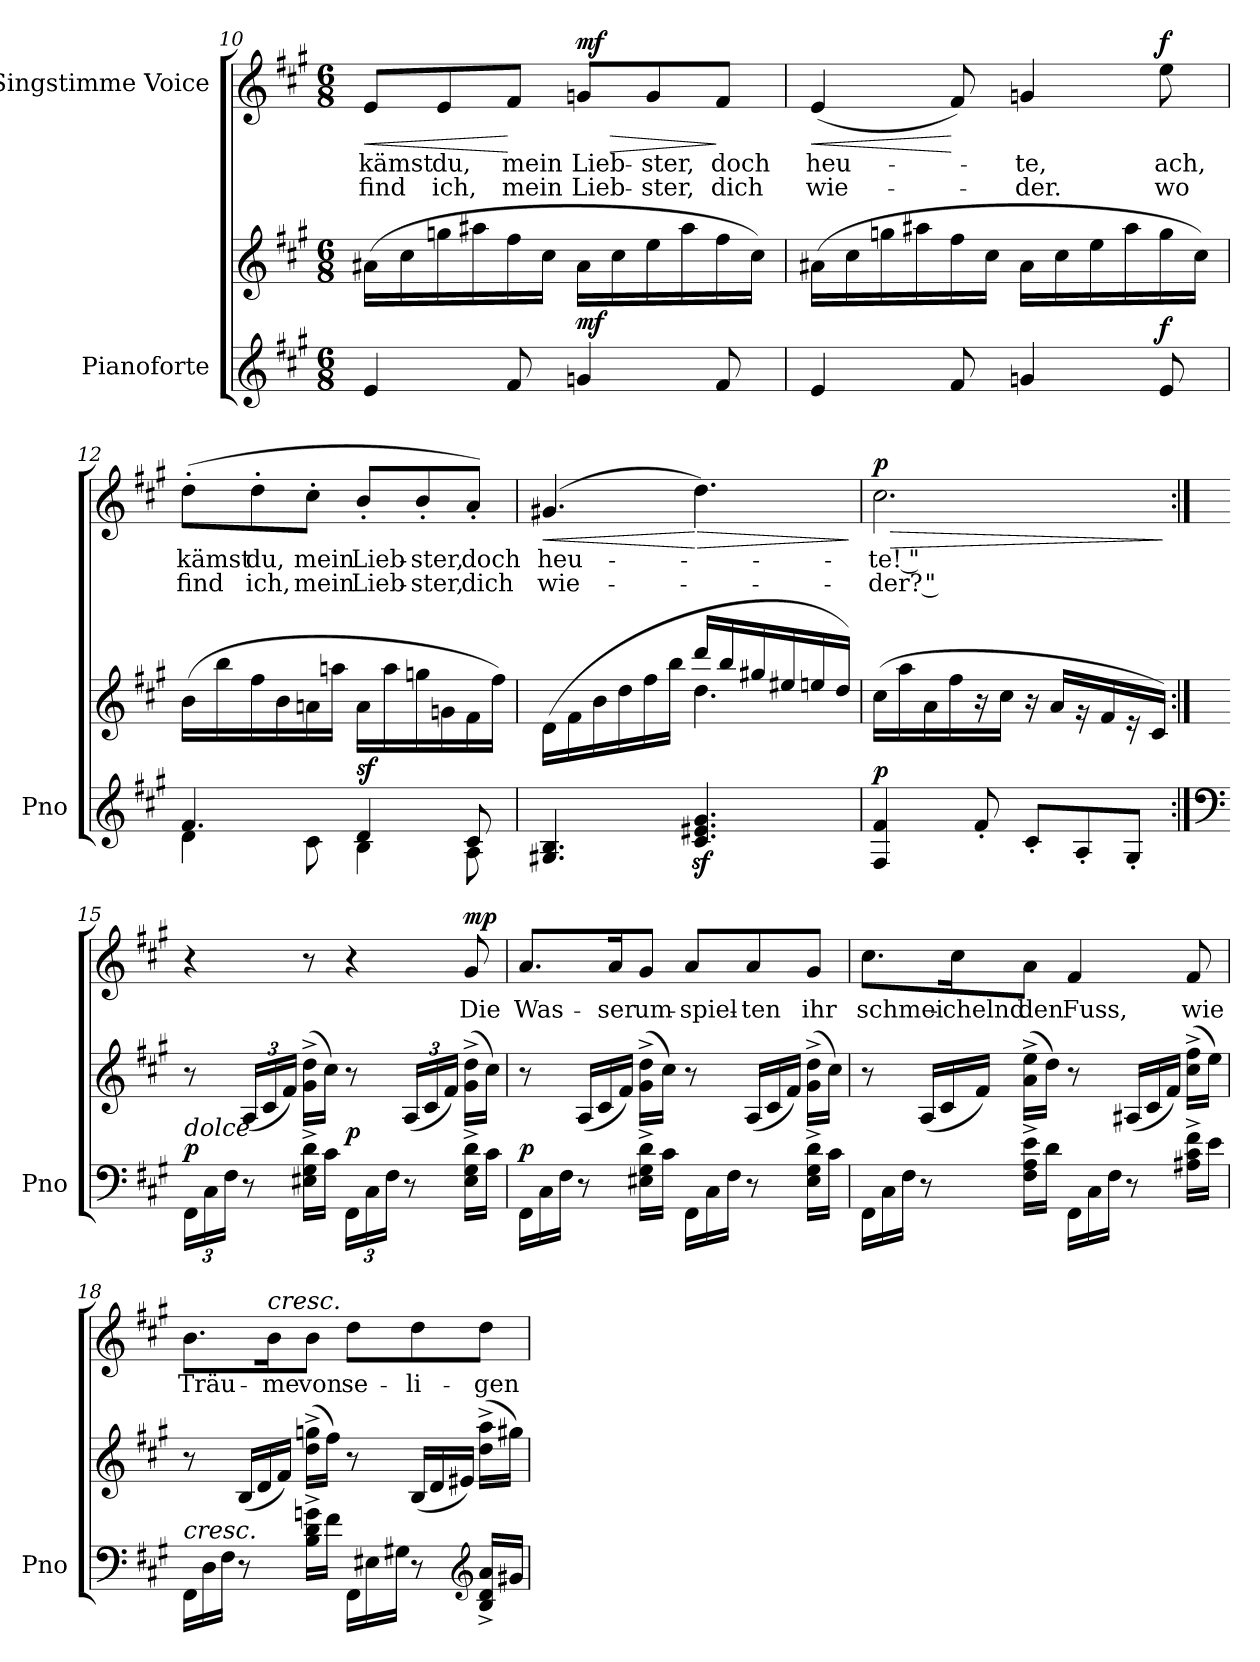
**kern	**kern	**dynam	**kern	**text	**text	**dynam
*part2	*part2	*part2	*part1	*part1	*part1	*part1
*staff3	*staff2	*staff2/3	*staff1	*staff1	*staff1	*staff1
*I"Pianoforte	*	*	*I"Singstimme Voice	*	*	*
*I'Pno	*	*	*	*	*	*
!!LO:PB:g=z
*clefG2	*clefG2	*	*clefG2	*	*	*
*k[f#c#g#]	*k[f#c#g#]	*	*k[f#c#g#]	*	*	*
*M6/8	*M6/8	*	*M6/8	*	*	*
=10	=10	=10	=10	=10	=10	=10
!	!	!	!	!LO:LY:b	!LO:LY:b	!LO:HP:b
4e/	(>16a#X\LL	.	8e/L	kämst	find	<
.	16cc#\	.	.	.	.	.
!	!	!	!	!LO:LY:b	!LO:LY:b	!
.	16ggn\	.	8e/	du,	ich,	.
.	16aa#X\	.	.	.	.	.
!	!	!	!	!LO:LY:b	!LO:LY:b	!
8f#/	16ff#\	.	8f#/J	mein	mein	[
.	16cc#\JJ	.	.	.	.	.
!	!	!LO:DY:a=2	!	!LO:LY:b	!LO:LY:b	!LO:HP:b
!	!	!	!	!	!	!LO:DY:n=1:a
4gn/	16a#\LL	mf	8gn/L	Lieb-	Lieb-	> mf
.	16cc#\	.	.	.	.	.
!	!	!	!	!LO:LY:b	!LO:LY:b	!
.	16ee\	.	8g/	-ster,	-ster,	.
.	16aa#\	.	.	.	.	.
!	!	!	!	!LO:LY:b	!LO:LY:b	!
8f#/	16ff#\	.	8f#/J	doch	dich	]
.	16cc#\JJ)	.	.	.	.	.
=11	=11	=11	=11	=11	=11	=11
!	!	!	!	!LO:LY:b	!LO:LY:b	!LO:HP:b
4e/	(>16a#X\LL	.	(<4e/	heu-	wie-	<
.	16cc#\	.	.	.	.	.
.	16ggn\	.	.	.	.	.
.	16aa#X\	.	.	.	.	.
8f#/	16ff#\	.	8f#/)	.	.	[
.	16cc#\JJ	.	.	.	.	.
!	!	!	!	!LO:LY:b	!LO:LY:b	!
4gn/	16a#\LL	.	4gn/	-te,	-der.	.
.	16cc#\	.	.	.	.	.
.	16ee\	.	.	.	.	.
.	16aa#\	.	.	.	.	.
!	!	!LO:DY:a=2	!	!LO:LY:b	!LO:LY:b	!LO:DY:a
8e/	16gg\	f	8ee\	ach,	wo	f
.	16cc#\JJ)	.	.	.	.	.
=12	=12	=12	=12	=12	=12	=12
*^	*	*	*	*	*	*
!	!	!	!	!	!LO:LY:b	!LO:LY:b	!
4.f#/	4d\	(>16b\LL	.	(>8dd'\L	kämst	find	.
.	.	16bb\	.	.	.	.	.
!	!	!	!	!	!LO:LY:b	!LO:LY:b	!
.	.	16ff#\	.	8dd'\	du,	ich,	.
.	.	16b\	.	.	.	.	.
!	!	!	!	!	!LO:LY:b	!LO:LY:b	!
.	8c#\	16an\	.	8cc#'\J	mein	mein	.
.	.	16aan\JJ	.	.	.	.	.
!	!	!	!LO:DY:a=2	!	!LO:LY:b	!LO:LY:b	!
4d/	4B\	16a\LL	sf	8b'/L	Lieb-	Lieb-	.
.	.	16aa\	.	.	.	.	.
!	!	!	!	!	!LO:LY:b	!LO:LY:b	!
.	.	16ggn\	.	8b'/	-ster,	-ster,	.
.	.	16gn\	.	.	.	.	.
!	!	!	!	!	!LO:LY:b	!LO:LY:b	!
8c#/	8A\	16f#\	.	8a'/J)	doch	dich	.
.	.	16ff#\JJ)	.	.	.	.	.
*v	*v	*	*	*	*	*	*
!!LO:LB:g=z
=13	=13	=13	=13	=13	=13	=13
*	*^	*	*	*	*	*
!	!	!	!	!	!LO:LY:b	!LO:LY:b	!LO:HP:b
4.G#X/ 4.B/	(>16d\LL	4.ryy	.	(>4.g#X/	heu-	wie-	<
.	16f#\	.	.	.	.	.	.
.	16b\	.	.	.	.	.	.
.	16dd\	.	.	.	.	.	.
.	16ff#\	.	.	.	.	.	.
.	16bb\JJ	.	.	.	.	.	.
!	!	!	!	!	!	!	!LO:HP:n=1:b
4.c#/z> 4.e#X/z> 4.g#/z>	16ddd/LL	4.dd\	.	4.dd\)	.	.	[ >
.	16bb/	.	.	.	.	.	.
.	16gg#X/	.	.	.	.	.	.
.	16ee#X/	.	.	.	.	.	.
.	16een/	.	.	.	.	.	.
.	16dd/JJ)	.	.	.	.	.	.
*	*v	*v	*	*	*	*	*
.	.	.	.	.	.	]
=14	=14	=14	=14	=14	=14	=14
!	!	!LO:DY:a=2	!	!LO:LY:b	!LO:LY:b	!LO:HP:b
!	!	!	!	!	!	!LO:DY:n=1:a
4F#/ 4f#/	(>16cc#\LL	p	2.cc#\	-te! "	-der? "	> p
.	16aa\	.	.	.	.	.
.	16a\	.	.	.	.	.
.	16ff#\	.	.	.	.	.
8f#'/	16r	.	.	.	.	.
.	16cc#\JJ	.	.	.	.	.
8c#'/L	16r	.	.	.	.	.
.	16a/LL	.	.	.	.	.
8A'/	16r	.	.	.	.	.
.	16f#/	.	.	.	.	.
8G#'/J	16r	.	.	.	.	.
.	16c#/JJ)	.	.	.	.	.
.	.	.	.	.	.	]
=15:|!	=15:|!	=15:|!	=15:|!	=15:|!	=15:|!	=15:|!
*clefF4	*	*	*	*	*	*
*Xbrackettup	*	*	*	*	*	*
!LO:TX:a:i:t=dolce	!	!	!	!	!	!
!	!	!LO:DY:a=2	!	!	!	!
24FF#\LL	8r	p	4r	.	.	.
24C#\	.	.	.	.	.	.
24F#\JJ	.	.	.	.	.	.
*	*Xbrackettup	*	*	*	*	*
8r	(<24A/LL	.	.	.	.	.
.	24c#/	.	.	.	.	.
.	24f#/JJ)	.	.	.	.	.
16E#X\^ 16G#\^ 16d\^LL	(>16g#\^ 16dd\^LL	.	8r	.	.	.
16c#\JJ	16cc#\JJ)	.	.	.	.	.
!	!	!LO:DY:a=2	!	!	!	!
24FF#\LL	8r	p	4r	.	.	.
24C#\	.	.	.	.	.	.
24F#\JJ	.	.	.	.	.	.
8r	(<24A/LL	.	.	.	.	.
.	24c#/	.	.	.	.	.
.	24f#/JJ)	.	.	.	.	.
!	!	!	!	!LO:LY:b	!	!LO:DY:a
16E#\^ 16G#\^ 16d\^LL	(>16g#\^ 16dd\^LL	.	8g#/	Die	.	mp
16c#\JJ	16cc#\JJ)	.	.	.	.	.
!!LO:LB:g=z
=16	=16	=16	=16	=16	=16	=16
*Xtuplet	*	*	*	*	*	*
!	!	!LO:DY:a=2	!	!LO:LY:b	!	!
24FF#\LL	8r	p	8.a/L	Was-	.	.
24C#\	.	.	.	.	.	.
24F#\JJ	.	.	.	.	.	.
*	*Xtuplet	*	*	*	*	*
8r	(<24A/LL	.	.	.	.	.
.	24c#/	.	.	.	.	.
!	!	!	!	!LO:LY:b	!	!
.	.	.	16a/K	-ser	.	.
.	24f#/JJ)	.	.	.	.	.
!	!	!	!	!LO:LY:b	!	!
16E#X\^ 16G#\^ 16d\^LL	(>16g#\^ 16dd\^LL	.	8g#/J	um-	.	.
16c#\JJ	16cc#\JJ)	.	.	.	.	.
!	!	!	!	!LO:LY:b	!	!
24FF#\LL	8r	.	8a/L	-spiel-	.	.
24C#\	.	.	.	.	.	.
24F#\JJ	.	.	.	.	.	.
!	!	!	!	!LO:LY:b	!	!
8r	(<24A/LL	.	8a/	-ten	.	.
.	24c#/	.	.	.	.	.
.	24f#/JJ)	.	.	.	.	.
!	!	!	!	!LO:LY:b	!	!
16E#\^ 16G#\^ 16d\^LL	(>16g#\^ 16dd\^LL	.	8g#/J	ihr	.	.
16c#\JJ	16cc#\JJ)	.	.	.	.	.
=17	=17	=17	=17	=17	=17	=17
!	!	!	!	!LO:LY:b	!	!
24FF#\LL	8r	.	8.cc#\L	schmei-	.	.
24C#\	.	.	.	.	.	.
24F#\JJ	.	.	.	.	.	.
8r	(<24A/LL	.	.	.	.	.
.	24c#/	.	.	.	.	.
!	!	!	!	!LO:LY:b	!	!
.	.	.	16cc#\K	-chelnd	.	.
.	24f#/JJ)	.	.	.	.	.
!	!	!	!	!LO:LY:b	!	!
16F#\^ 16A\^ 16e\^LL	(>16a\^ 16ee\^LL	.	8a\J	den	.	.
16d\JJ	16dd\JJ)	.	.	.	.	.
!	!	!	!	!LO:LY:b	!	!
24FF#\LL	8r	.	4f#/	Fuss,	.	.
24C#\	.	.	.	.	.	.
24F#\JJ	.	.	.	.	.	.
8r	(<24A#X/LL	.	.	.	.	.
.	24c#/	.	.	.	.	.
.	24f#/JJ)	.	.	.	.	.
!	!	!	!	!LO:LY:b	!	!
16A#X\^ 16c#\^ 16f#\^LL	(>16cc#\^ 16ff#\^LL	.	8f#/	wie	.	.
16e\JJ	16ee\JJ)	.	.	.	.	.
=18	=18	=18	=18	=18	=18	=18
!LO:TX:a:i:t=cresc.	!	!	!	!	!	!
!	!	!	!	!LO:LY:b	!	!
24FF#\LL	8r	.	8.b\L	Träu-	.	.
24D\	.	.	.	.	.	.
24F#\JJ	.	.	.	.	.	.
8r	(<24B/LL	.	.	.	.	.
.	24d/	.	.	.	.	.
!	!	!	!LO:TX:a:i:t=cresc.	!	!	!
!	!	!	!	!LO:LY:b	!	!
.	.	.	16b\K	-me	.	.
.	24f#/JJ)	.	.	.	.	.
!	!	!	!	!LO:LY:b	!	!
16B\^ 16d\^ 16gn\^LL	(>16dd\^ 16ggn\^LL	.	8b\J	von	.	.
16f#\JJ	16ff#\JJ)	.	.	.	.	.
!	!	!	!	!LO:LY:b	!	!
24FF#\LL	8r	.	8dd\L	se-	.	.
24E#X\	.	.	.	.	.	.
24G#X\JJ	.	.	.	.	.	.
!	!	!	!	!LO:LY:b	!	!
8r	(<24B/LL	.	8dd\	-li-	.	.
.	24d/	.	.	.	.	.
.	24e#X/JJ)	.	.	.	.	.
*clefG2	*	*	*	*	*	*
!	!	!	!	!LO:LY:b	!	!
16B/^ 16d/^ 16a/^LL	(>16dd\^ 16aa\^LL	.	8dd\J	-gen	.	.
16g#X/JJ	16gg#X\JJ)	.	.	.	.	.
=	=	=	=	=	=	=
*-	*-	*-	*-	*-	*-	*-
